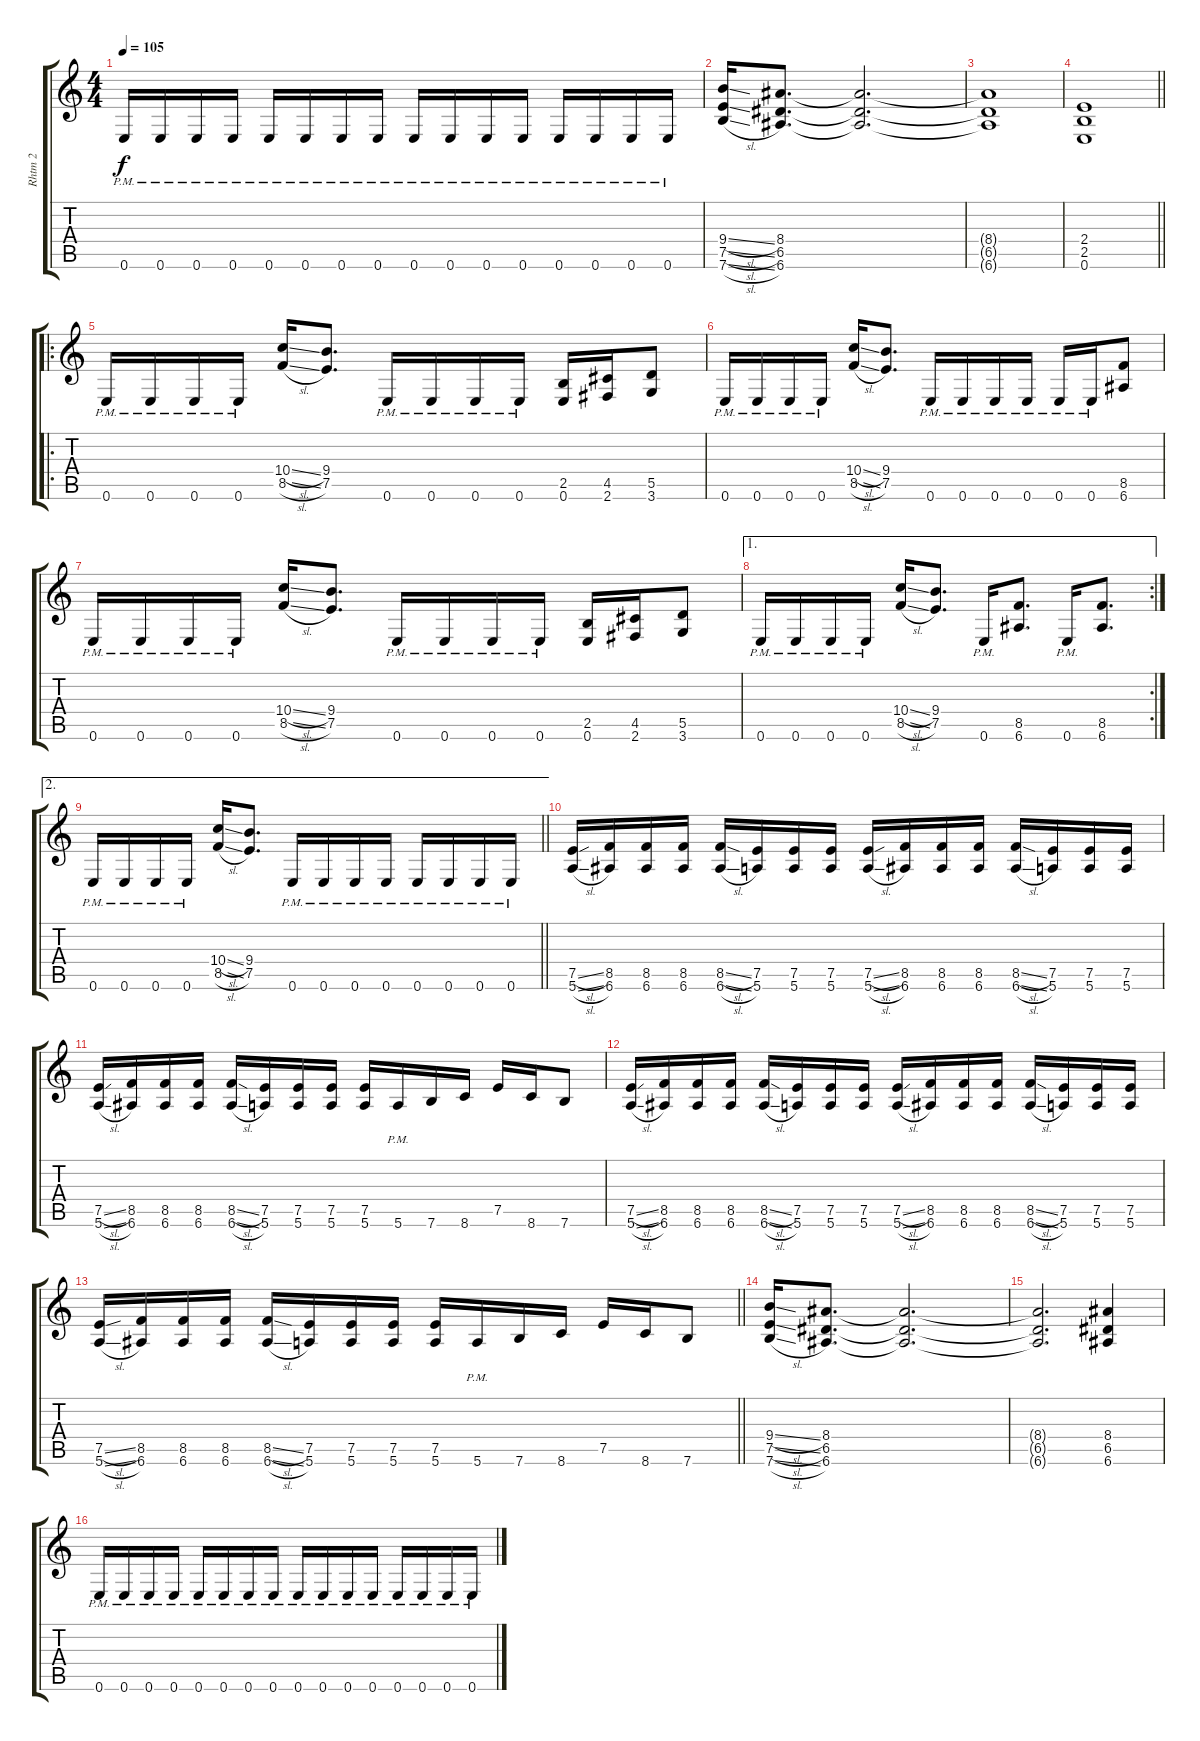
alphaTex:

\track ("Rhtm 2" "Rhtm 2") {instrument distortionguitar}
\staff {score tabs}
\tuning (E4 B3 G3 D3 A2 E2) {hide}
\ts (4 4)
\tempo 105
\clef g2
\ks c
0.6{pm}.16{dy f} 0.6{pm}.16 0.6{pm}.16 0.6{pm}.16 0.6{pm}.16 0.6{pm}.16 0.6{pm}.16 0.6{pm}.16 0.6{pm}.16 0.6{pm}.16 0.6{pm}.16 0.6{pm}.16 0.6{pm}.16 0.6{pm}.16 0.6{pm}.16 0.6{pm}.16 |
(9.4{sl} 7.5{sl} 7.6{sl}).16 (8.4 6.5 6.6).8{d} (8.4{t} 6.5{t} 6.6{t}).2{d} |
(8.4{t} 6.5{t} 6.6{t}).1 |
\barLineRight lightlight
(2.4 2.5 0.6).1 |
\ro
0.6{pm}.16 0.6{pm}.16 0.6{pm}.16 0.6{pm}.16 (10.4{sl} 8.5{sl}).16 (9.4 7.5).8{d} 0.6{pm}.16 0.6{pm}.16 0.6{pm}.16 0.6{pm}.16 (2.5 0.6).16 (4.5 2.6).16 (5.5 3.6).8 |
0.6{pm}.16 0.6{pm}.16 0.6{pm}.16 0.6{pm}.16 (10.4{sl} 8.5{sl}).16 (9.4 7.5).8{d} 0.6{pm}.16 0.6{pm}.16 0.6{pm}.16 0.6{pm}.16 0.6{pm}.16 0.6{pm}.16 (8.5 6.6).8 |
0.6{pm}.16 0.6{pm}.16 0.6{pm}.16 0.6{pm}.16 (10.4{sl} 8.5{sl}).16 (9.4 7.5).8{d} 0.6{pm}.16 0.6{pm}.16 0.6{pm}.16 0.6{pm}.16 (2.5 0.6).16 (4.5 2.6).16 (5.5 3.6).8 |
\ae 1
\rc 2
0.6{pm}.16 0.6{pm}.16 0.6{pm}.16 0.6{pm}.16 (10.4{sl} 8.5{sl}).16 (9.4 7.5).8{d} 0.6{pm}.16 (8.5 6.6).8{d} 0.6{pm}.16 (8.5 6.6).8{d} |
\ae 2
\barLineRight lightlight
0.6{pm}.16 0.6{pm}.16 0.6{pm}.16 0.6{pm}.16 (10.4{sl} 8.5{sl}).16 (9.4 7.5).8{d} 0.6{pm}.16 0.6{pm}.16 0.6{pm}.16 0.6{pm}.16 0.6{pm}.16 0.6{pm}.16 0.6{pm}.16 0.6{pm}.16 |
(7.5{sl} 5.6{sl}).16 (8.5 6.6).16 (8.5 6.6).16 (8.5 6.6).16 (8.5{sl} 6.6{sl}).16 (7.5 5.6).16 (7.5 5.6).16 (7.5 5.6).16 (7.5{sl} 5.6{sl}).16 (8.5 6.6).16 (8.5 6.6).16 (8.5 6.6).16 (8.5{sl} 6.6{sl}).16 (7.5 5.6).16 (7.5 5.6).16 (7.5 5.6).16 |
(7.5{sl} 5.6{sl}).16 (8.5 6.6).16 (8.5 6.6).16 (8.5 6.6).16 (8.5{sl} 6.6{sl}).16 (7.5 5.6).16 (7.5 5.6).16 (7.5 5.6).16 (7.5 5.6).16 5.6{pm}.16 7.6.16 8.6.16 7.5.16 8.6.16 7.6.8 |
(7.5{sl} 5.6{sl}).16 (8.5 6.6).16 (8.5 6.6).16 (8.5 6.6).16 (8.5{sl} 6.6{sl}).16 (7.5 5.6).16 (7.5 5.6).16 (7.5 5.6).16 (7.5{sl} 5.6{sl}).16 (8.5 6.6).16 (8.5 6.6).16 (8.5 6.6).16 (8.5{sl} 6.6{sl}).16 (7.5 5.6).16 (7.5 5.6).16 (7.5 5.6).16 |
\barLineRight lightlight
(7.5{sl} 5.6{sl}).16 (8.5 6.6).16 (8.5 6.6).16 (8.5 6.6).16 (8.5{sl} 6.6{sl}).16 (7.5 5.6).16 (7.5 5.6).16 (7.5 5.6).16 (7.5 5.6).16 5.6{pm}.16 7.6.16 8.6.16 7.5.16 8.6.16 7.6.8 |
(9.4{sl} 7.5{sl} 7.6{sl}).16 (8.4 6.5 6.6).8{d} (8.4{t} 6.5{t} 6.6{t}).2{d} |
(8.4{t} 6.5{t} 6.6{t}).2{d} (8.4 6.5 6.6).4 |
0.6{pm}.16 0.6{pm}.16 0.6{pm}.16 0.6{pm}.16 0.6{pm}.16 0.6{pm}.16 0.6{pm}.16 0.6{pm}.16 0.6{pm}.16 0.6{pm}.16 0.6{pm}.16 0.6{pm}.16 0.6{pm}.16 0.6{pm}.16 0.6{pm}.16 0.6{pm}.16
